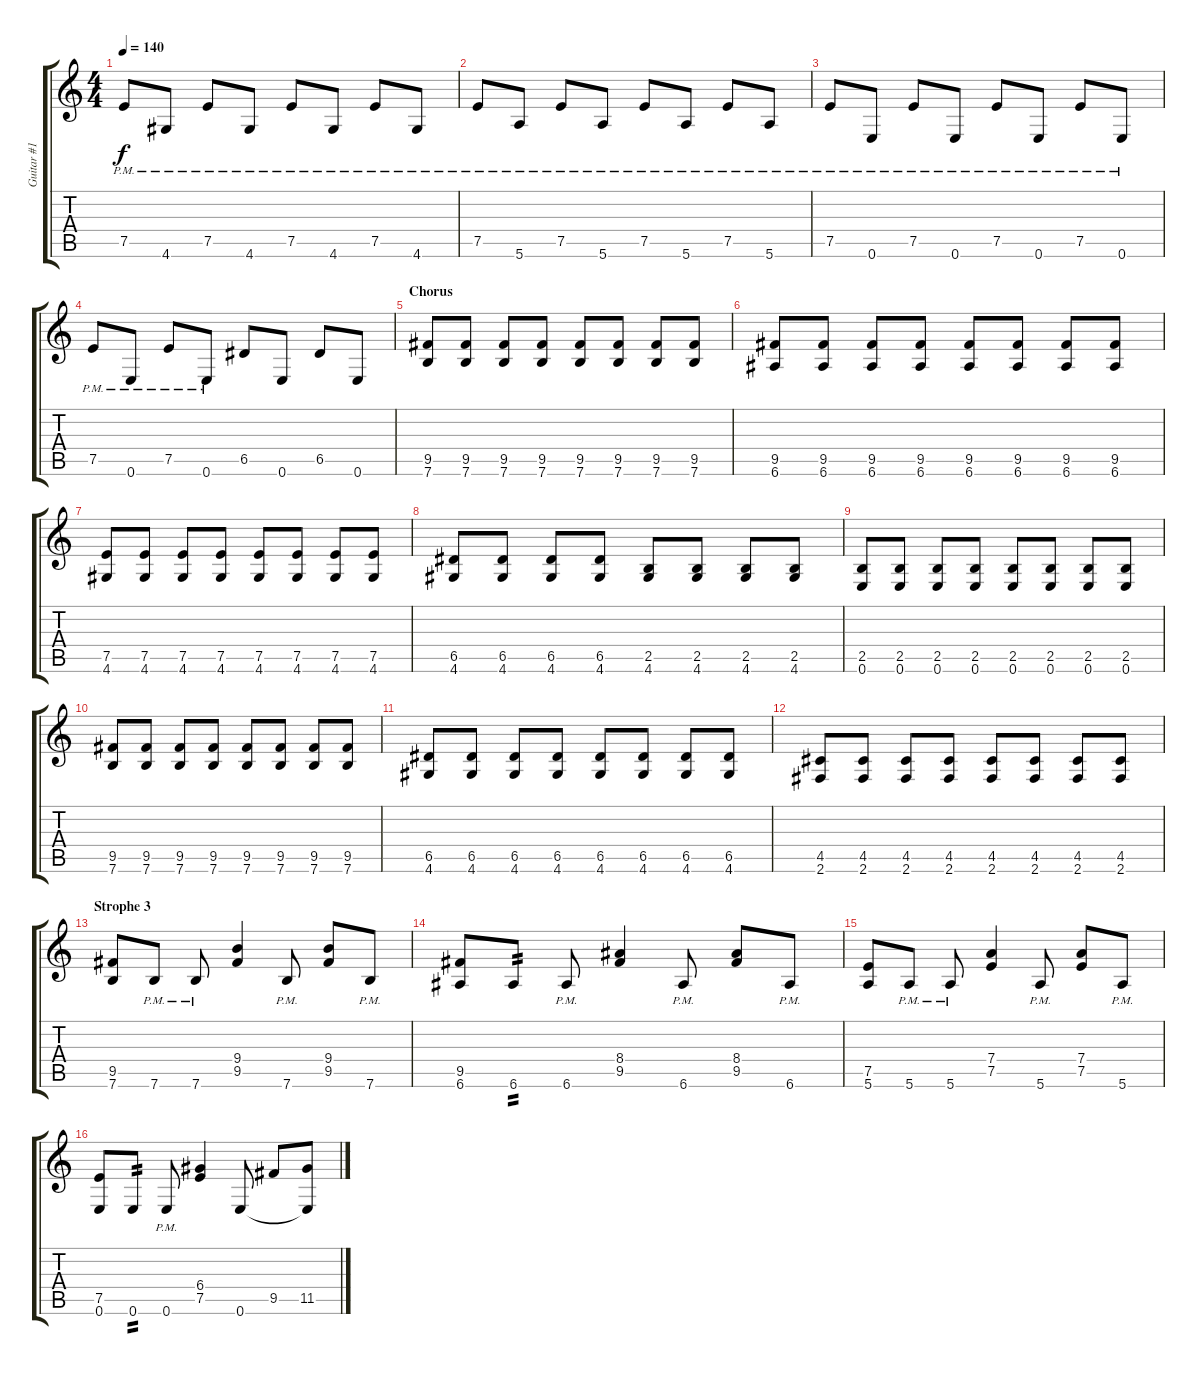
\track ("Guitar #1" "Guitar #1") {instrument distortionguitar}
\staff {score tabs}
\tuning (E4 B3 G3 D3 A2 E2) {hide}
\ts (4 4)
\tempo 140
\clef g2
\ks c
7.5{pm}.8{dy f} 4.6{pm}.8 7.5{pm}.8 4.6{pm}.8 7.5{pm}.8 4.6{pm}.8 7.5{pm}.8 4.6{pm}.8 |
7.5{pm}.8 5.6{pm}.8 7.5{pm}.8 5.6{pm}.8 7.5{pm}.8 5.6{pm}.8 7.5{pm}.8 5.6{pm}.8 |
7.5{pm}.8 0.6{pm}.8 7.5{pm}.8 0.6{pm}.8 7.5{pm}.8 0.6{pm}.8 7.5{pm}.8 0.6{pm}.8 |
7.5{pm}.8 0.6{pm}.8 7.5{pm}.8 0.6{pm}.8 6.5.8 0.6.8 6.5.8 0.6.8 |
\section ("" "Chorus")
(9.5 7.6).8 (9.5 7.6).8 (9.5 7.6).8 (9.5 7.6).8 (9.5 7.6).8 (9.5 7.6).8 (9.5 7.6).8 (9.5 7.6).8 |
(9.5 6.6).8 (9.5 6.6).8 (9.5 6.6).8 (9.5 6.6).8 (9.5 6.6).8 (9.5 6.6).8 (9.5 6.6).8 (9.5 6.6).8 |
(7.5 4.6).8 (7.5 4.6).8 (7.5 4.6).8 (7.5 4.6).8 (7.5 4.6).8 (7.5 4.6).8 (7.5 4.6).8 (7.5 4.6).8 |
(6.5 4.6).8 (6.5 4.6).8 (6.5 4.6).8 (6.5 4.6).8 (2.5 4.6).8 (2.5 4.6).8 (2.5 4.6).8 (2.5 4.6).8 |
(2.5 0.6).8 (2.5 0.6).8 (2.5 0.6).8 (2.5 0.6).8 (2.5 0.6).8 (2.5 0.6).8 (2.5 0.6).8 (2.5 0.6).8 |
(9.5 7.6).8 (9.5 7.6).8 (9.5 7.6).8 (9.5 7.6).8 (9.5 7.6).8 (9.5 7.6).8 (9.5 7.6).8 (9.5 7.6).8 |
(6.5 4.6).8 (6.5 4.6).8 (6.5 4.6).8 (6.5 4.6).8 (6.5 4.6).8 (6.5 4.6).8 (6.5 4.6).8 (6.5 4.6).8 |
(4.5 2.6).8 (4.5 2.6).8 (4.5 2.6).8 (4.5 2.6).8 (4.5 2.6).8 (4.5 2.6).8 (4.5 2.6).8 (4.5 2.6).8 |
\section ("" "Strophe 3")
(9.5 7.6).8 7.6{pm}.8 7.6{pm}.8 (9.4 9.5).4 7.6{pm}.8 (9.4 9.5).8 7.6{pm}.8 |
(9.5 6.6).8 6.6.8{tp 2} 6.6{pm}.8 (8.4 9.5).4 6.6{pm}.8 (8.4 9.5).8 6.6{pm}.8 |
(7.5 5.6).8 5.6{pm}.8 5.6{pm}.8 (7.4 7.5).4 5.6{pm}.8 (7.4 7.5).8 5.6{pm}.8 |
(7.5 0.6).8 0.6.8{tp 2} 0.6{pm}.8 (6.4 7.5).4 0.6.8 9.5.8 (11.5 0.6{t}).8
